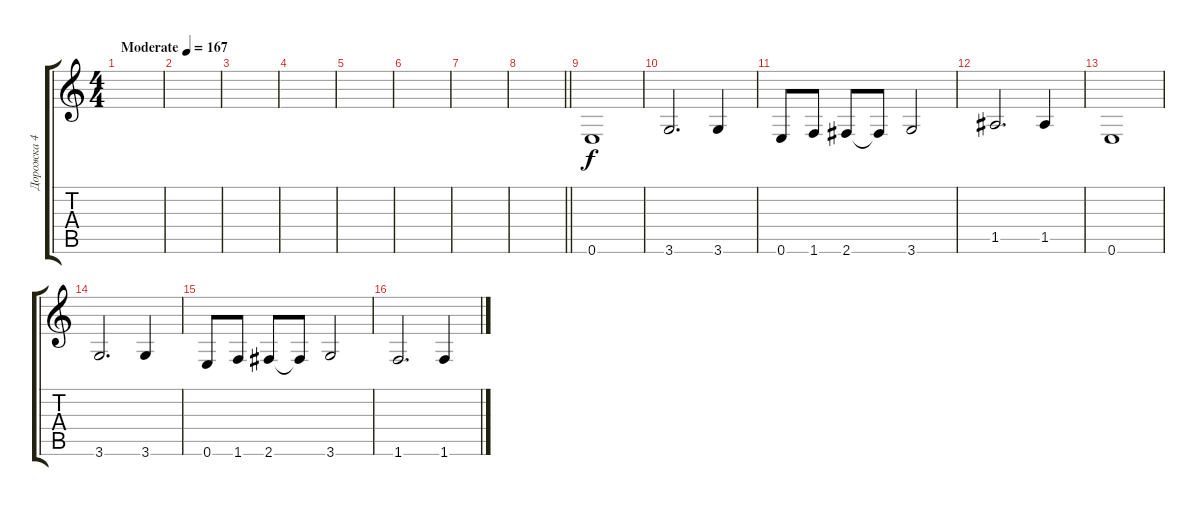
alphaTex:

\track ("Дорожка 4" "Дорожка 4") {instrument slapbass1}
\staff {score tabs}
\tuning (E4 B3 G3 D3 A2 E2) {hide}
\ts (4 4)
\tempo (167 "Moderate")
\clef g2
\ks c
|
|
|
|
|
|
|
\barLineRight lightlight
|
0.6.1 |
3.6.2{d} 3.6.4 |
0.6.8 1.6.8 2.6.8 2.6{t}.8 3.6.2 |
1.5.2{d} 1.5.4 |
0.6.1 |
3.6.2{d} 3.6.4 |
0.6.8 1.6.8 2.6.8 2.6{t}.8 3.6.2 |
1.6.2{d} 1.6.4
